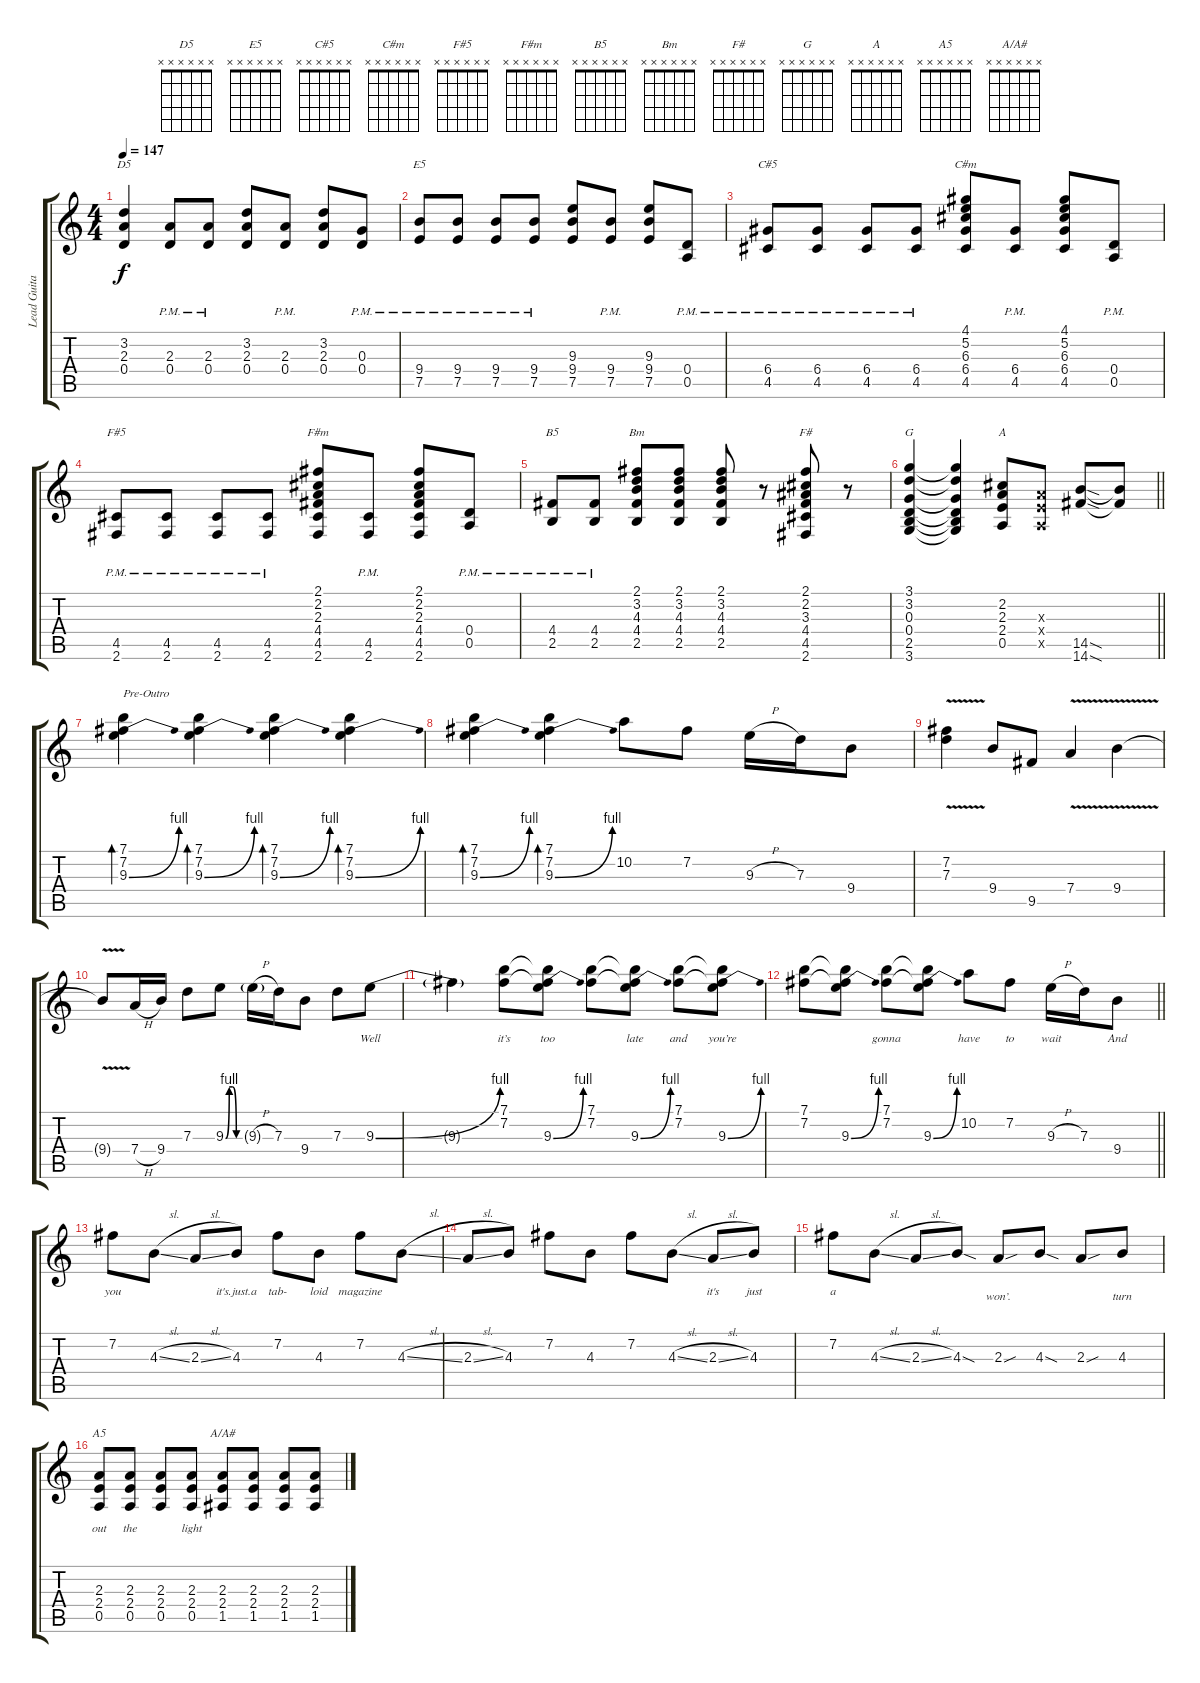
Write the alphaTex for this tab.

\track ("Lead Guitar" "Lead Guita") {instrument overdrivenguitar}
\staff {score tabs}
\tuning (E4 B3 G3 D3 A2 E2) {hide}
\chord ("D5" x x x x x x)
\chord ("E5" x x x x x x)
\chord ("C#5" x x x x x x)
\chord ("C#m" x x x x x x)
\chord ("F#5" x x x x x x)
\chord ("F#m" x x x x x x)
\chord ("B5" x x x x x x)
\chord ("Bm" x x x x x x)
\chord ("F#" x x x x x x)
\chord ("G" x x x x x x)
\chord ("A" x x x x x x)
\chord ("A5" x x x x x x)
\chord ("A/A#" x x x x x x)
\ts (4 4)
\tempo 147
\clef g2
\ks c
(3.2 2.3 0.4).4{ch "D5" lyrics (0 "") lyrics (1 "") lyrics (2 "") lyrics (3 "") lyrics (4 "") dy f} (2.3{pm} 0.4{pm}).8{lyrics (0 "") lyrics (1 "") lyrics (2 "") lyrics (3 "") lyrics (4 "")} (2.3{pm} 0.4{pm}).8{lyrics (0 "") lyrics (1 "") lyrics (2 "") lyrics (3 "") lyrics (4 "")} (3.2 2.3 0.4).8{lyrics (0 "") lyrics (1 "") lyrics (2 "") lyrics (3 "") lyrics (4 "")} (2.3{pm} 0.4{pm}).8{lyrics (0 "") lyrics (1 "") lyrics (2 "") lyrics (3 "") lyrics (4 "")} (3.2 2.3 0.4).8{lyrics (0 "") lyrics (1 "") lyrics (2 "") lyrics (3 "") lyrics (4 "")} (0.3{pm} 0.4{pm}).8{lyrics (0 "") lyrics (1 "") lyrics (2 "") lyrics (3 "") lyrics (4 "")} |
(9.4{pm} 7.5{pm}).8{ch "E5" lyrics (0 "") lyrics (1 "") lyrics (2 "") lyrics (3 "") lyrics (4 "")} (9.4{pm} 7.5{pm}).8{lyrics (0 "") lyrics (1 "") lyrics (2 "") lyrics (3 "") lyrics (4 "")} (9.4{pm} 7.5{pm}).8{lyrics (0 "") lyrics (1 "") lyrics (2 "") lyrics (3 "") lyrics (4 "")} (9.4{pm} 7.5{pm}).8{lyrics (0 "") lyrics (1 "") lyrics (2 "") lyrics (3 "") lyrics (4 "")} (9.3 9.4 7.5).8{lyrics (0 "") lyrics (1 "") lyrics (2 "") lyrics (3 "") lyrics (4 "")} (9.4{pm} 7.5{pm}).8{lyrics (0 "") lyrics (1 "") lyrics (2 "") lyrics (3 "") lyrics (4 "")} (9.3 9.4 7.5).8{lyrics (0 "") lyrics (1 "") lyrics (2 "") lyrics (3 "") lyrics (4 "")} (0.4{pm} 0.5{pm}).8{lyrics (0 "") lyrics (1 "") lyrics (2 "") lyrics (3 "") lyrics (4 "")} |
(6.4{pm} 4.5{pm}).8{ch "C#5" lyrics (0 "") lyrics (1 "") lyrics (2 "") lyrics (3 "") lyrics (4 "")} (6.4{pm} 4.5{pm}).8{lyrics (0 "") lyrics (1 "") lyrics (2 "") lyrics (3 "") lyrics (4 "")} (6.4{pm} 4.5{pm}).8{lyrics (0 "") lyrics (1 "") lyrics (2 "") lyrics (3 "") lyrics (4 "")} (6.4{pm} 4.5{pm}).8{lyrics (0 "") lyrics (1 "") lyrics (2 "") lyrics (3 "") lyrics (4 "")} (4.1 5.2 6.3 6.4 4.5).8{ch "C#m" lyrics (0 "") lyrics (1 "") lyrics (2 "") lyrics (3 "") lyrics (4 "")} (6.4{pm} 4.5{pm}).8{lyrics (0 "") lyrics (1 "") lyrics (2 "") lyrics (3 "") lyrics (4 "")} (4.1 5.2 6.3 6.4 4.5).8{lyrics (0 "") lyrics (1 "") lyrics (2 "") lyrics (3 "") lyrics (4 "")} (0.4{pm} 0.5{pm}).8{lyrics (0 "") lyrics (1 "") lyrics (2 "") lyrics (3 "") lyrics (4 "")} |
(4.5{pm} 2.6{pm}).8{ch "F#5" lyrics (0 "") lyrics (1 "") lyrics (2 "") lyrics (3 "") lyrics (4 "")} (4.5{pm} 2.6{pm}).8{lyrics (0 "") lyrics (1 "") lyrics (2 "") lyrics (3 "") lyrics (4 "")} (4.5{pm} 2.6{pm}).8{lyrics (0 "") lyrics (1 "") lyrics (2 "") lyrics (3 "") lyrics (4 "")} (4.5{pm} 2.6{pm}).8{lyrics (0 "") lyrics (1 "") lyrics (2 "") lyrics (3 "") lyrics (4 "")} (2.1 2.2 2.3 4.4 4.5 2.6).8{ch "F#m" lyrics (0 "") lyrics (1 "") lyrics (2 "") lyrics (3 "") lyrics (4 "")} (4.5{pm} 2.6{pm}).8{lyrics (0 "") lyrics (1 "") lyrics (2 "") lyrics (3 "") lyrics (4 "")} (2.1 2.2 2.3 4.4 4.5 2.6).8{lyrics (0 "") lyrics (1 "") lyrics (2 "") lyrics (3 "") lyrics (4 "")} (0.4{pm} 0.5{pm}).8{lyrics (0 "") lyrics (1 "") lyrics (2 "") lyrics (3 "") lyrics (4 "")} |
(4.4{pm} 2.5{pm}).8{ch "B5" lyrics (0 "") lyrics (1 "") lyrics (2 "") lyrics (3 "") lyrics (4 "")} (4.4{pm} 2.5{pm}).8{lyrics (0 "") lyrics (1 "") lyrics (2 "") lyrics (3 "") lyrics (4 "")} (2.1 3.2 4.3 4.4 2.5).8{ch "Bm" lyrics (0 "") lyrics (1 "") lyrics (2 "") lyrics (3 "") lyrics (4 "")} (2.1 3.2 4.3 4.4 2.5).8{lyrics (0 "") lyrics (1 "") lyrics (2 "") lyrics (3 "") lyrics (4 "")} (2.1 3.2 4.3 4.4 2.5).8{lyrics (0 "") lyrics (1 "") lyrics (2 "") lyrics (3 "") lyrics (4 "")} r.8 (2.1 2.2 3.3 4.4 4.5 2.6).8{ch "F#" lyrics (0 "") lyrics (1 "") lyrics (2 "") lyrics (3 "") lyrics (4 "")} r.8 |
\barLineRight lightlight
(3.1 3.2 0.3 0.4 2.5 3.6).4{ch "G" lyrics (0 "") lyrics (1 "") lyrics (2 "") lyrics (3 "") lyrics (4 "")} (3.1{t} 3.2{t} 0.3{t} 0.4{t} 2.5{t} 3.6{t}).4{lyrics (0 "") lyrics (1 "") lyrics (2 "") lyrics (3 "") lyrics (4 "")} (2.2 2.3 2.4 0.5).8{ch "A" lyrics (0 "") lyrics (1 "") lyrics (2 "") lyrics (3 "") lyrics (4 "")} (2.3{x} 2.4{x} 0.5{x}).8{lyrics (0 "") lyrics (1 "") lyrics (2 "") lyrics (3 "") lyrics (4 "")} (14.5{sod} 14.6{sod}).8{lyrics (0 "") lyrics (1 "") lyrics (2 "") lyrics (3 "") lyrics (4 "")} (14.5{t} 14.6{t}).8{lyrics (0 "") lyrics (1 "") lyrics (2 "") lyrics (3 "") lyrics (4 "")} |
(7.1 7.2 9.3{be (bend 0 0 60 4)}).4{bd 30 txt "Pre-Outro" lyrics (0 "") lyrics (1 "") lyrics (2 "") lyrics (3 "") lyrics (4 "")} (7.1 7.2 9.3{be (bend 0 0 60 4)}).4{bd 30 lyrics (0 "") lyrics (1 "") lyrics (2 "") lyrics (3 "") lyrics (4 "")} (7.1 7.2 9.3{be (bend 0 0 60 4)}).4{bd 30 lyrics (0 "") lyrics (1 "") lyrics (2 "") lyrics (3 "") lyrics (4 "")} (7.1 7.2 9.3{be (bend 0 0 60 4)}).4{bd 30 lyrics (0 "") lyrics (1 "") lyrics (2 "") lyrics (3 "") lyrics (4 "")} |
(7.1 7.2 9.3{be (bend 0 0 60 4)}).4{bd 30 lyrics (0 "") lyrics (1 "") lyrics (2 "") lyrics (3 "") lyrics (4 "")} (7.1 7.2 9.3{be (bend 0 0 60 4)}).4{bd 30 lyrics (0 "") lyrics (1 "") lyrics (2 "") lyrics (3 "") lyrics (4 "")} 10.2.8{lyrics (0 "") lyrics (1 "") lyrics (2 "") lyrics (3 "") lyrics (4 "")} 7.2.8{lyrics (0 "") lyrics (1 "") lyrics (2 "") lyrics (3 "") lyrics (4 "")} 9.3{h}.16{lyrics (0 "") lyrics (1 "") lyrics (2 "") lyrics (3 "") lyrics (4 "")} 7.3.16{lyrics (0 "") lyrics (1 "") lyrics (2 "") lyrics (3 "") lyrics (4 "")} 9.4.8{lyrics (0 "") lyrics (1 "") lyrics (2 "") lyrics (3 "") lyrics (4 "")} |
(7.2 7.3{v}).4{lyrics (0 "") lyrics (1 "") lyrics (2 "") lyrics (3 "") lyrics (4 "")} 9.4.8{lyrics (0 "") lyrics (1 "") lyrics (2 "") lyrics (3 "") lyrics (4 "")} 9.5.8{lyrics (0 "") lyrics (1 "") lyrics (2 "") lyrics (3 "") lyrics (4 "")} 7.4{v}.4{lyrics (0 "") lyrics (1 "") lyrics (2 "") lyrics (3 "") lyrics (4 "")} 9.4{v}.4{lyrics (0 "") lyrics (1 "") lyrics (2 "") lyrics (3 "") lyrics (4 "")} |
9.4{t}.8{lyrics (0 "") lyrics (1 "") lyrics (2 "") lyrics (3 "") lyrics (4 "")} 7.4{h}.16{lyrics (0 "") lyrics (1 "") lyrics (2 "") lyrics (3 "") lyrics (4 "")} 9.4.16{lyrics (0 "") lyrics (1 "") lyrics (2 "") lyrics (3 "") lyrics (4 "")} 7.3.8{lyrics (0 "") lyrics (1 "") lyrics (2 "") lyrics (3 "") lyrics (4 "")} 9.3{be (custom 0 0 15 4 30 4 45 0 60 0)}.8{lyrics (0 "") lyrics (1 "") lyrics (2 "") lyrics (3 "") lyrics (4 "")} 9.3{h g}.16{lyrics (0 "") lyrics (1 "") lyrics (2 "") lyrics (3 "") lyrics (4 "")} 7.3.16{lyrics (0 "") lyrics (1 "") lyrics (2 "") lyrics (3 "") lyrics (4 "")} 9.4.8{lyrics (0 "") lyrics (1 "") lyrics (2 "") lyrics (3 "") lyrics (4 "")} 7.3.8{lyrics (0 "") lyrics (1 "") lyrics (2 "") lyrics (3 "") lyrics (4 "")} 9.3{be (bend 0 0 60 4)}.8{lyrics (0 "Well") lyrics (1 "") lyrics (2 "") lyrics (3 "") lyrics (4 "")} |
9.3{t}.4{lyrics (0 "") lyrics (1 "") lyrics (2 "") lyrics (3 "") lyrics (4 "")} (7.1 7.2).8{lyrics (0 "it’s") lyrics (1 "") lyrics (2 "") lyrics (3 "") lyrics (4 "")} (7.1{t} 7.2{t} 9.3{be (bend 0 0 60 4)}).8{lyrics (0 "too") lyrics (1 "") lyrics (2 "") lyrics (3 "") lyrics (4 "")} (7.1 7.2).8{lyrics (0 "") lyrics (1 "") lyrics (2 "") lyrics (3 "") lyrics (4 "")} (7.1{t} 7.2{t} 9.3{be (bend 0 0 60 4)}).8{lyrics (0 "late") lyrics (1 "") lyrics (2 "") lyrics (3 "") lyrics (4 "")} (7.1 7.2).8{lyrics (0 "and") lyrics (1 "") lyrics (2 "") lyrics (3 "") lyrics (4 "")} (7.1{t} 7.2{t} 9.3{be (bend 0 0 60 4)}).8{lyrics (0 "you’re") lyrics (1 "") lyrics (2 "") lyrics (3 "") lyrics (4 "")} |
\barLineRight lightlight
(7.1 7.2).8{lyrics (0 "") lyrics (1 "") lyrics (2 "") lyrics (3 "") lyrics (4 "")} (7.1{t} 7.2{t} 9.3{be (bend 0 0 60 4)}).8{lyrics (0 "") lyrics (1 "") lyrics (2 "") lyrics (3 "") lyrics (4 "")} (7.1 7.2).8{lyrics (0 "gonna") lyrics (1 "") lyrics (2 "") lyrics (3 "") lyrics (4 "")} (7.1{t} 7.2{t} 9.3{be (bend 0 0 60 4)}).8{lyrics (0 "") lyrics (1 "") lyrics (2 "") lyrics (3 "") lyrics (4 "")} 10.2.8{lyrics (0 "have") lyrics (1 "") lyrics (2 "") lyrics (3 "") lyrics (4 "")} 7.2.8{lyrics (0 "to") lyrics (1 "") lyrics (2 "") lyrics (3 "") lyrics (4 "")} 9.3{h}.16{lyrics (0 "wait") lyrics (1 "") lyrics (2 "") lyrics (3 "") lyrics (4 "")} 7.3.16{lyrics (0 "") lyrics (1 "") lyrics (2 "") lyrics (3 "") lyrics (4 "")} 9.4.8{lyrics (0 "And") lyrics (1 "") lyrics (2 "") lyrics (3 "") lyrics (4 "")} |
7.2.8{lyrics (0 "you") lyrics (1 "") lyrics (2 "") lyrics (3 "") lyrics (4 "")} 4.3{sl}.8{lyrics (0 "") lyrics (1 "") lyrics (2 "") lyrics (3 "") lyrics (4 "")} 2.3{sl}.8{lyrics (0 "") lyrics (1 "") lyrics (2 "") lyrics (3 "") lyrics (4 "")} 4.3.8{lyrics (0 "it's.just.a") lyrics (1 "") lyrics (2 "") lyrics (3 "") lyrics (4 "")} 7.2.8{lyrics (0 "tab-") lyrics (1 "") lyrics (2 "") lyrics (3 "") lyrics (4 "")} 4.3.8{lyrics (0 "loid") lyrics (1 "") lyrics (2 "") lyrics (3 "") lyrics (4 "")} 7.2.8{lyrics (0 "magazine") lyrics (1 "") lyrics (2 "") lyrics (3 "") lyrics (4 "")} 4.3{sl}.8{lyrics (0 "") lyrics (1 "") lyrics (2 "") lyrics (3 "") lyrics (4 "")} |
2.3{sl}.8{lyrics (0 "") lyrics (1 "") lyrics (2 "") lyrics (3 "") lyrics (4 "")} 4.3.8{lyrics (0 "") lyrics (1 "") lyrics (2 "") lyrics (3 "") lyrics (4 "")} 7.2.8{lyrics (0 "") lyrics (1 "") lyrics (2 "") lyrics (3 "") lyrics (4 "")} 4.3.8{lyrics (0 "") lyrics (1 "") lyrics (2 "") lyrics (3 "") lyrics (4 "")} 7.2.8{lyrics (0 "") lyrics (1 "") lyrics (2 "") lyrics (3 "") lyrics (4 "")} 4.3{sl}.8{lyrics (0 "") lyrics (1 "") lyrics (2 "") lyrics (3 "") lyrics (4 "")} 2.3{sl}.8{lyrics (0 "it's") lyrics (1 "") lyrics (2 "") lyrics (3 "") lyrics (4 "")} 4.3.8{lyrics (0 "just") lyrics (1 "") lyrics (2 "") lyrics (3 "") lyrics (4 "")} |
7.2.8{lyrics (0 "a") lyrics (1 "") lyrics (2 "") lyrics (3 "") lyrics (4 "")} 4.3{sl}.8{lyrics (0 "") lyrics (1 "") lyrics (2 "") lyrics (3 "") lyrics (4 "")} 2.3{sl}.8{lyrics (0 "") lyrics (1 "") lyrics (2 "") lyrics (3 "") lyrics (4 "")} 4.3{sod}.8{lyrics (0 "") lyrics (1 "") lyrics (2 "") lyrics (3 "") lyrics (4 "")} 2.3{sou}.8{lyrics (0 "") lyrics (1 "won’.") lyrics (2 "") lyrics (3 "") lyrics (4 "")} 4.3{sod}.8{lyrics (0 "") lyrics (1 "") lyrics (2 "") lyrics (3 "") lyrics (4 "")} 2.3{sou}.8{lyrics (0 "") lyrics (1 "") lyrics (2 "") lyrics (3 "") lyrics (4 "")} 4.3.8{lyrics (0 "") lyrics (1 "turn") lyrics (2 "") lyrics (3 "") lyrics (4 "")} |
(2.3 2.4 0.5).8{ch "A5" lyrics (0 "") lyrics (1 "out") lyrics (2 "") lyrics (3 "") lyrics (4 "")} (2.3 2.4 0.5).8{lyrics (0 "") lyrics (1 "the") lyrics (2 "") lyrics (3 "") lyrics (4 "")} (2.3 2.4 0.5).8{lyrics (0 "") lyrics (1 "") lyrics (2 "") lyrics (3 "") lyrics (4 "")} (2.3 2.4 0.5).8{lyrics (0 "") lyrics (1 "light") lyrics (2 "") lyrics (3 "") lyrics (4 "")} (2.3 2.4 1.5).8{ch "A/A#" lyrics (0 "") lyrics (1 "") lyrics (2 "") lyrics (3 "") lyrics (4 "")} (2.3 2.4 1.5).8{lyrics (0 "") lyrics (1 "") lyrics (2 "") lyrics (3 "") lyrics (4 "")} (2.3 2.4 1.5).8{lyrics (0 "") lyrics (1 "") lyrics (2 "") lyrics (3 "") lyrics (4 "")} (2.3 2.4 1.5).8{lyrics (0 "") lyrics (1 "") lyrics (2 "") lyrics (3 "") lyrics (4 "")}
